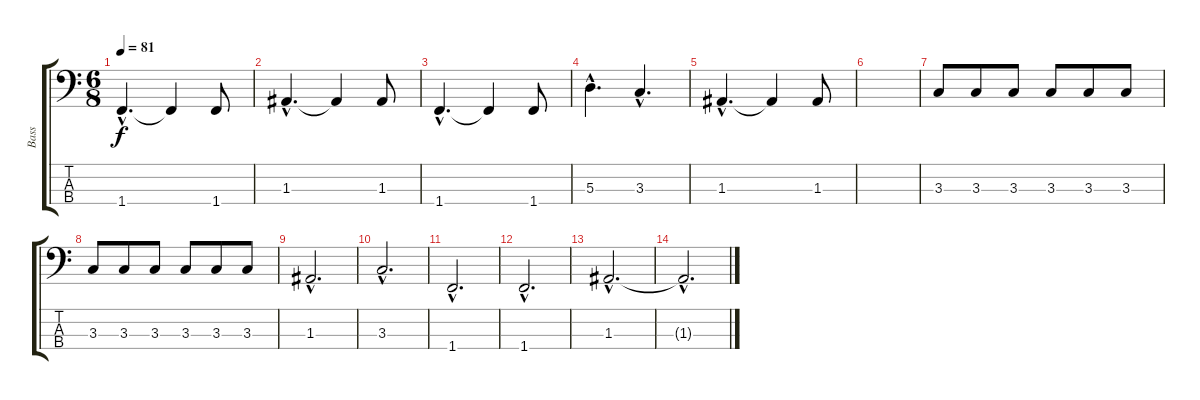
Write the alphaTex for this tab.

\track ("Bass" "Bass") {instrument electricbasspick}
\staff {score tabs}
\tuning (G2 D2 A1 E1) {hide}
\ts (6 8)
\tempo 81
\clef f4
\ks c
1.4{hac}.4{d dy f} 1.4{t}.4 1.4.8 |
1.3{hac}.4{d} 1.3{t}.4 1.3.8 |
1.4{hac}.4{d} 1.4{t}.4 1.4.8 |
5.3{hac}.4{d} 3.3{hac}.4{d} |
1.3{hac}.4{d} 1.3{t}.4 1.3.8 |
|
3.3.8 3.3.8 3.3.8 3.3.8 3.3.8 3.3.8 |
3.3.8 3.3.8 3.3.8 3.3.8 3.3.8 3.3.8 |
1.3{hac}.2{d} |
3.3{hac}.2{d} |
1.4{hac}.2{d} |
1.4{hac}.2{d} |
1.3{hac}.2{d} |
1.3{hac t}.2{d}
